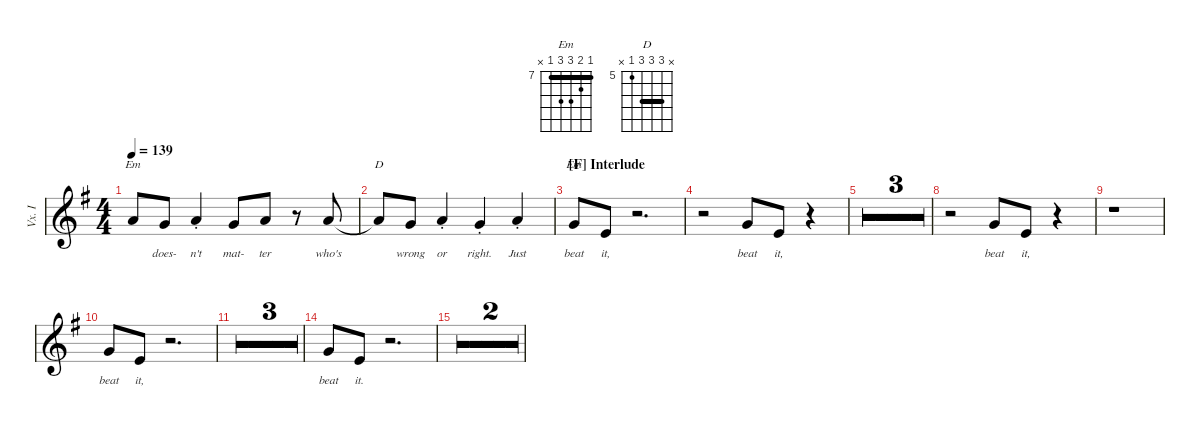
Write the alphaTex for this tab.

\defaultSystemsLayout 4
\hideDynamics
\bracketExtendMode groupsimilarinstruments
\otherSystemsTrackNameOrientation horizontal
\track ("Voice I" "Vx. I") {defaultSystemsLayout 4 multiBarRest instrument voiceoohs}
\staff {score}
\tuning (Eb4 Bb3 Gb3 Db3 Ab2 Eb2)
\displaytranspose 1
\chord ("Em" 7 8 9 9 7 x) {firstfret 7 showfingering false barre 7}
\chord ("D" x 7 7 7 5 x) {firstfret 5 showfingering false barre (7 7)}
\ts (4 4)
\tempo 139
\clef g2
\ks g
5.1{t acc forcenatural}.8{ch "Em" dy mf beam Up} 3.1{acc forcenatural}.8{lyrics (0 "does-") lyrics (1 "") lyrics (2 "") lyrics (3 "") lyrics (4 "") beam Up} 5.1{st acc forcenatural}.4{lyrics (0 "n't") lyrics (1 "") lyrics (2 "") lyrics (3 "") lyrics (4 "") beam Up} 3.1{acc forcenatural}.8{lyrics (0 "mat-") lyrics (1 "") lyrics (2 "") lyrics (3 "") lyrics (4 "") beam Up} 5.1{acc forcenatural}.8{lyrics (0 "ter") lyrics (1 "") lyrics (2 "") lyrics (3 "") lyrics (4 "") beam Up} r.8{beam Up} 5.1{acc forcenatural}.8{lyrics (0 "who's") lyrics (1 "") lyrics (2 "") lyrics (3 "") lyrics (4 "") beam Up} |
5.1{t acc forcenatural}.8{ch "D" beam Up} 3.1{acc forcenatural}.8{lyrics (0 "wrong") lyrics (1 "") lyrics (2 "") lyrics (3 "") lyrics (4 "") beam Up} 5.1{st acc forcenatural}.4{lyrics (0 "or") lyrics (1 "") lyrics (2 "") lyrics (3 "") lyrics (4 "") beam Up} 3.1{st acc forcenatural}.4{lyrics (0 "right.") lyrics (1 "") lyrics (2 "") lyrics (3 "") lyrics (4 "") beam Up} 5.1{st acc forcenatural}.4{lyrics (0 "Just") lyrics (1 "") lyrics (2 "") lyrics (3 "") lyrics (4 "") beam Up} |
\section ("F" "Interlude")
3.1{acc forcenatural}.8{ch "Em" lyrics (0 "beat") lyrics (1 "") lyrics (2 "") lyrics (3 "") lyrics (4 "") instrument voiceoohs beam Up beam merge} 5.2{acc forcenatural}.8{lyrics (0 "it,") lyrics (1 "") lyrics (2 "") lyrics (3 "") lyrics (4 "") beam Up beam merge} r.2{d beam Up} |
r.2{beam Down} 3.1{acc forcenatural}.8{lyrics (0 "beat") lyrics (1 "") lyrics (2 "") lyrics (3 "") lyrics (4 "") beam Up beam merge} 0.1{acc forcenatural}.8{lyrics (0 "it,") lyrics (1 "") lyrics (2 "") lyrics (3 "") lyrics (4 "") beam Up beam merge} r.4{beam Up} |
r.1{beam Down} |
r.1{beam Down} |
r.1{beam Down} |
r.2{beam Down} 3.1{acc forcenatural}.8{lyrics (0 "beat") lyrics (1 "") lyrics (2 "") lyrics (3 "") lyrics (4 "") beam Up beam merge} 0.1{acc forcenatural}.8{lyrics (0 "it,") lyrics (1 "") lyrics (2 "") lyrics (3 "") lyrics (4 "") beam Up beam merge} r.4{beam Up} |
r.1{beam Down} |
3.1{acc forcenatural}.8{lyrics (0 "beat") lyrics (1 "") lyrics (2 "") lyrics (3 "") lyrics (4 "") beam Up beam merge} 0.1{acc forcenatural}.8{lyrics (0 "it,") lyrics (1 "") lyrics (2 "") lyrics (3 "") lyrics (4 "") beam Up beam merge} r.2{d beam Up} |
r.1{beam Down} |
r.1{beam Down} |
r.1{beam Down} |
3.1{acc forcenatural}.8{lyrics (0 "beat") lyrics (1 "") lyrics (2 "") lyrics (3 "") lyrics (4 "") beam Up beam merge} 0.1{acc forcenatural}.8{lyrics (0 "it.") lyrics (1 "") lyrics (2 "") lyrics (3 "") lyrics (4 "") beam Up beam merge} r.2{d beam Up} |
r.1{beam Down} |
r.1{beam Down}
